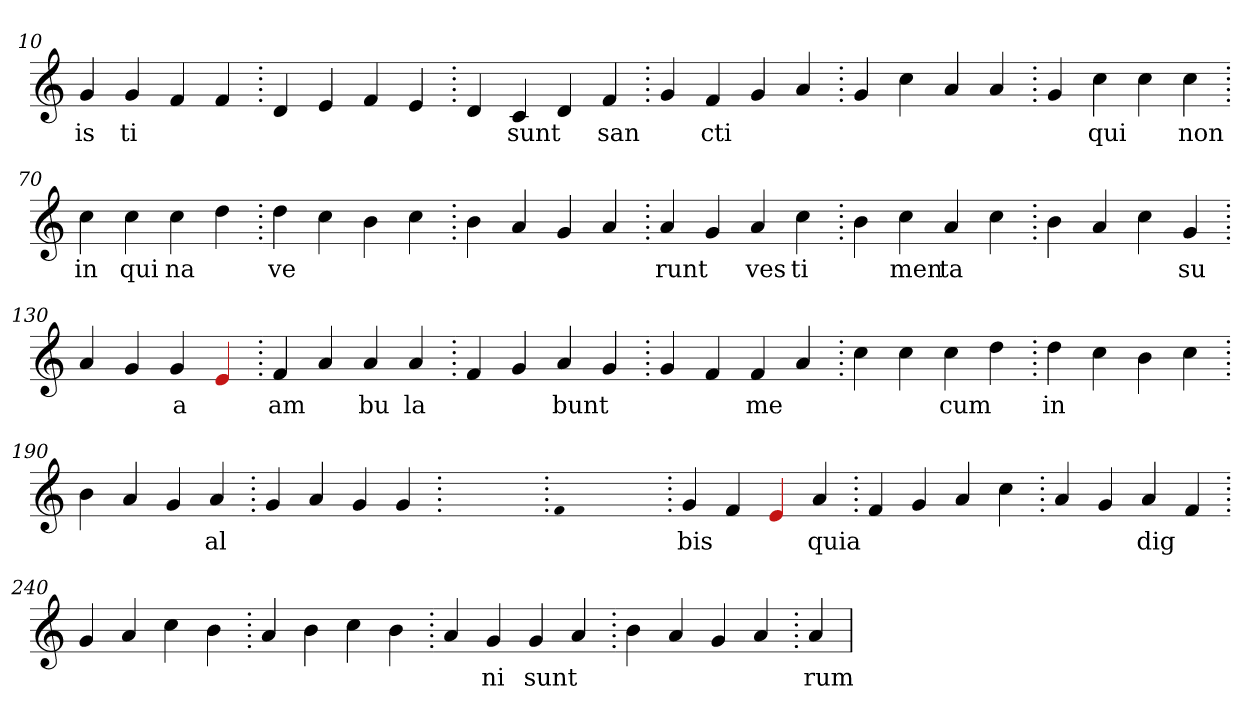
**kern	**text
*part1	*part1
*staff1	*staff1
*clefG2	*
=10.	=10.
4g	is
4g	ti
4f	.
4f	.
=20.	=20.
4d	.
4e	.
4f	.
4e	.
=30.	=30.
4d	.
4c	sunt
4d	.
4f	san
=40.	=40.
4g	.
4f	cti
4g	.
4a	.
=50.	=50.
4g	.
4cc	.
4a	.
4a	.
=60.	=60.
4g	.
4cc	qui
4cc	.
4cc	non
=70.	=70.
4cc	in
4cc	qui
4cc	na
4dd	.
=80.	=80.
4dd	ve
4cc	.
4b	.
4cc	.
=90.	=90.
4b	.
4a	.
4g	.
4a	.
=100.	=100.
4a	runt
4g	.
4a	ves
4cc	ti
=110.	=110.
4b	.
4cc	men
4a	ta
4cc	.
=120.	=120.
4b	.
4a	.
4cc	.
4g	su
=130.	=130.
4a	.
4g	.
4g	a
4Re	.
=140.	=140.
4f	am
4a	.
4a	bu
4a	la
=150.	=150.
4f	.
4g	.
4a	bunt
4g	.
=160.	=160.
4g	.
4f	.
4f	me
4a	.
=170.	=170.
4cc	.
4cc	.
4cc	cum
4dd	.
=180.	=180.
4dd	in
4cc	.
4b	.
4cc	.
=190.	=190.
4b	.
4a	.
4g	.
4a	al
=200.	=200.
4g	.
4a	.
4g	.
4g	.
=210.	=210.
1ryy	.
=210.	=210.
qqf	.
1ryy	.
=210.	=210.
4g	bis
4f	.
4Re	.
4a	quia
=220.	=220.
4f	.
4g	.
4a	.
4cc	.
=230.	=230.
4a	.
4g	.
4a	dig
4f	.
=240.	=240.
4g	.
4a	.
4cc	.
4b	.
=250.	=250.
4a	.
4b	.
4cc	.
4b	.
=260.	=260.
4a	.
4g	ni
4g	sunt
4a	.
=270.	=270.
4b	.
4a	.
4g	.
4a	.
=280.	=280.
4a	rum
=	=
*-	*-
